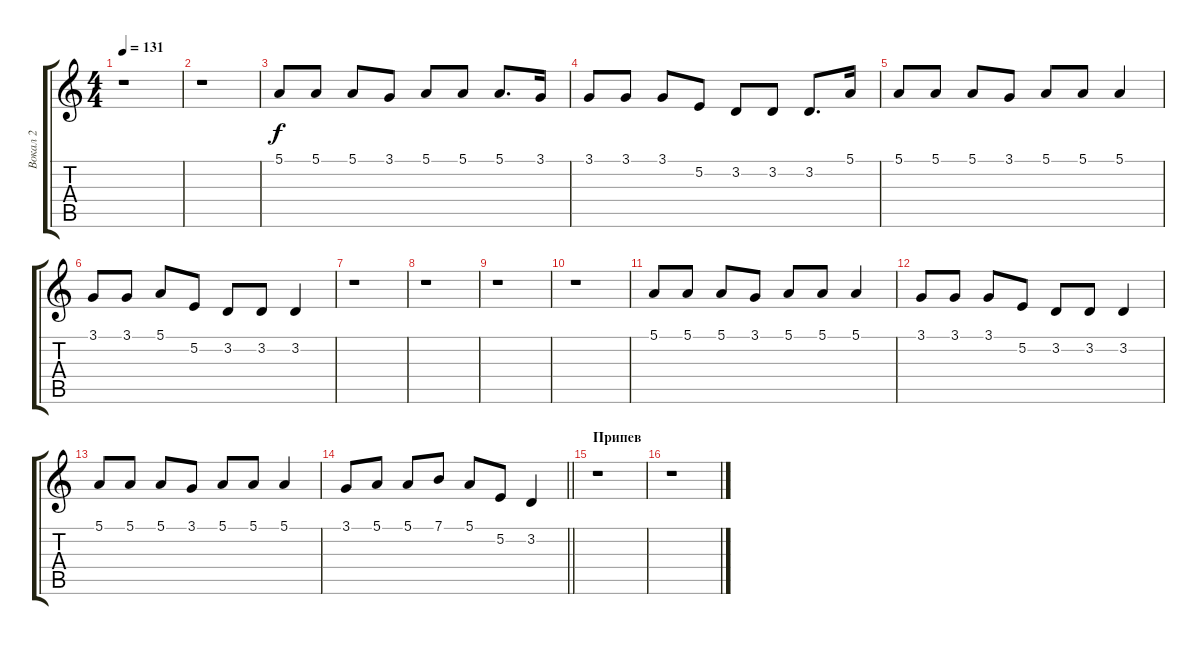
\track ("Вокал 2" "Вокал 2") {instrument sopranosax}
\staff {score tabs}
\tuning (E4 B3 G3 D3 A2 E2) {hide}
\ts (4 4)
\tempo 131
\clef g2
\ks c
r.1{dy f} |
r.1 |
5.1.8 5.1.8 5.1.8 3.1.8 5.1.8 5.1.8 5.1.8{d} 3.1.16 |
3.1.8 3.1.8 3.1.8 5.2.8 3.2.8 3.2.8 3.2.8{d} 5.1.16 |
5.1.8 5.1.8 5.1.8 3.1.8 5.1.8 5.1.8 5.1.4 |
3.1.8 3.1.8 5.1.8 5.2.8 3.2.8 3.2.8 3.2.4 |
r.1 |
r.1 |
r.1 |
r.1 |
5.1.8 5.1.8 5.1.8 3.1.8 5.1.8 5.1.8 5.1.4 |
3.1.8 3.1.8 3.1.8 5.2.8 3.2.8 3.2.8 3.2.4 |
5.1.8 5.1.8 5.1.8 3.1.8 5.1.8 5.1.8 5.1.4 |
\barLineRight lightlight
3.1.8 5.1.8 5.1.8 7.1.8 5.1.8 5.2.8 3.2.4 |
\section ("" "Припев")
r.1 |
r.1
